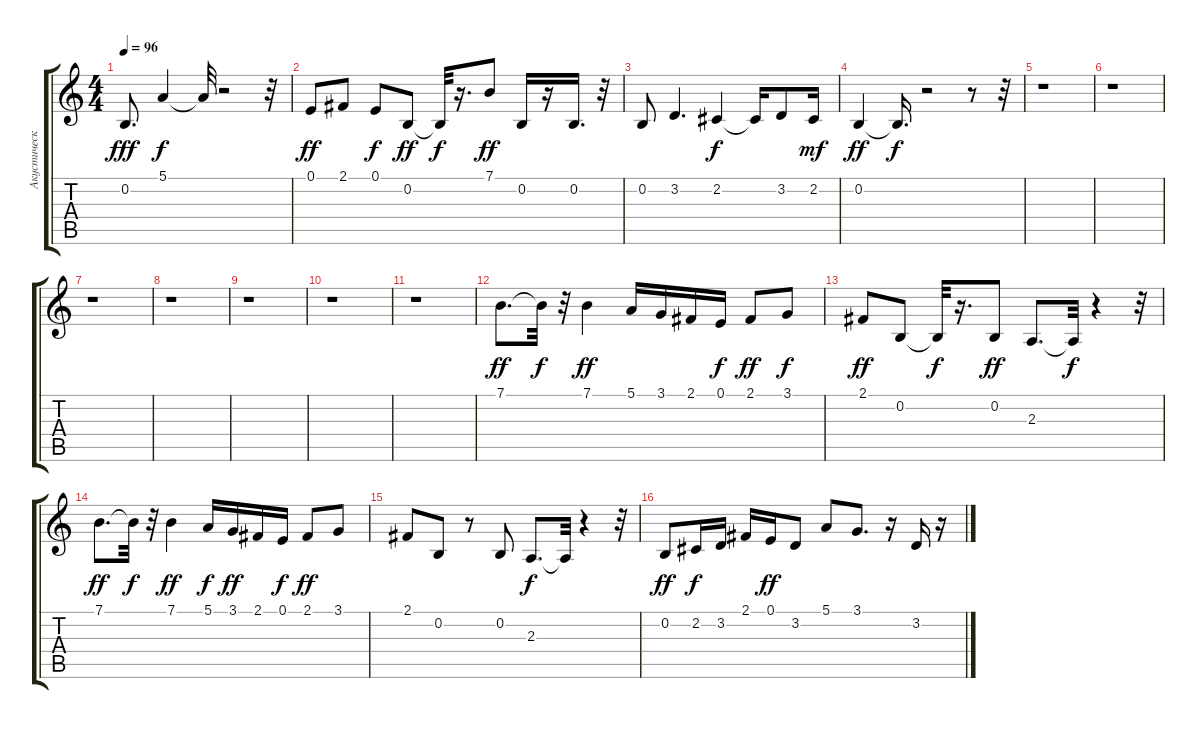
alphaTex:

\track ("Акустический Гранд Роял" "Акустическ") {instrument acousticgrandpiano}
\staff {score tabs}
\tuning (E4 B3 G3 D3 A2 E2) {hide}
\ts (4 4)
\tempo 96
\clef g2
\ks c
0.2.8{d dy fff} 5.1.4{dy f} 5.1{t}.32 r.2 r.32 |
0.1.8{dy ff} 2.1.8 0.1.8{dy f} 0.2.8{dy ff} 0.2{t}.32{dy f} r.16{d} 7.1.8{dy ff} 0.2.16 r.16 0.2.16{d} r.32 |
0.2.8 3.2.4{d} 2.2.4{dy f} 2.2{t}.16 3.2.8 2.2.16{dy mf} |
0.2.4{dy ff} 0.2{t}.16{d dy f} r.2 r.8 r.32 |
r.1 |
r.1 |
r.1 |
r.1 |
r.1 |
r.1 |
r.1 |
7.1.8{d dy ff} 7.1{t}.32{dy f} r.32 7.1.4{dy ff} 5.1.16 3.1.16 2.1.16 0.1.16{dy f} 2.1.8{dy ff} 3.1.8{dy f} |
2.1.8{dy ff} 0.2.8 0.2{t}.32{dy f} r.16{d} 0.2.8{dy ff} 2.3.8{d} 2.3{t}.32{dy f} r.4 r.32 |
7.1.8{d dy ff} 7.1{t}.32{dy f} r.32 7.1.4{dy ff} 5.1.16{dy f} 3.1.16{dy ff} 2.1.16 0.1.16{dy f} 2.1.8{dy ff} 3.1.8 |
2.1.8 0.2.8 r.8 0.2.8 2.3.8{d dy f} 2.3{t}.32 r.4 r.32 |
0.2.8{dy ff} 2.2.16{dy f} 3.2.16 2.1.16 0.1.16{dy ff} 3.2.8 5.1.8 3.1.8{d} r.16 3.2.16 r.16
